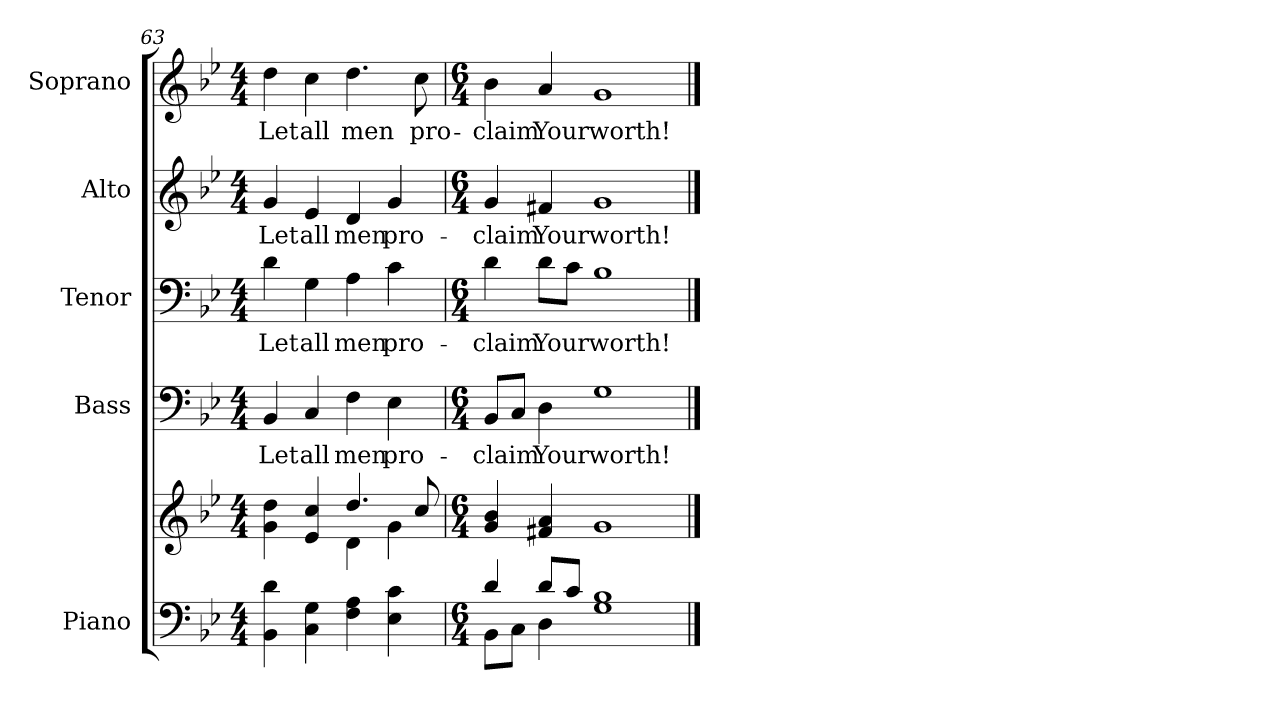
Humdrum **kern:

**kern	**kern	**kern	**text	**kern	**text	**kern	**text	**kern	**text
*part5	*part5	*part4	*part4	*part3	*part3	*part2	*part2	*part1	*part1
*staff6	*staff5	*staff4	*staff4	*staff3	*staff3	*staff2	*staff2	*staff1	*staff1
*I"Piano	*	*I"Bass	*	*I"Tenor	*	*I"Alto	*	*I"Soprano	*
*I'Pno.	*	*I'B.	*	*I'T.	*	*I'A.	*	*I'S.	*
*clefF4	*clefG2	*clefF4	*	*clefF4	*	*clefG2	*	*clefG2	*
*k[b-e-]	*k[b-e-]	*k[b-e-]	*	*k[b-e-]	*	*k[b-e-]	*	*k[b-e-]	*
*B-:	*B-:	*B-:	*	*B-:	*	*B-:	*	*B-:	*
*M4/4	*M4/4	*M4/4	*	*M4/4	*	*M4/4	*	*M4/4	*
=63	=63	=63	=63	=63	=63	=63	=63	=63	=63
*	*^	*	*	*	*	*	*	*	*
!	!	!	!	!LO:LY:b:color=#000000	!	!	!	!	!	!
!	!	!	!	!	!	!LO:LY:b:color=#000000	!	!	!	!
!	!	!	!	!	!	!	!	!LO:LY:b:color=#000000	!	!
!	!	!	!	!	!	!	!	!	!	!LO:LY:b:color=#000000
4BB-i\ 4di	4gi\ 4ddi	2ryy	4BB-i/	Let	4di\	Let	4gi/	Let	4ddi\	Let
!	!	!	!	!LO:LY:b:color=#000000	!	!	!	!	!	!
!	!	!	!	!	!	!LO:LY:b:color=#000000	!	!	!	!
!	!	!	!	!	!	!	!	!LO:LY:b:color=#000000	!	!
!	!	!	!	!	!	!	!	!	!	!LO:LY:b:color=#000000
4Ci\ 4Gi	4e-i/ 4cci	.	4Ci/	all	4Gi\	all	4e-i/	all	4cci\	all
!	!	!	!	!LO:LY:b:color=#000000	!	!	!	!	!	!
!	!	!	!	!	!	!LO:LY:b:color=#000000	!	!	!	!
!	!	!	!	!	!	!	!	!LO:LY:b:color=#000000	!	!
!	!	!	!	!	!	!	!	!	!	!LO:LY:b:color=#000000
4Fi\ 4Ai	4.ddi/	4di\	4Fi\	men	4Ai\	men	4di/	men	4.ddi\	men
!	!	!	!	!LO:LY:b:color=#000000	!	!	!	!	!	!
!	!	!	!	!	!	!LO:LY:b:color=#000000	!	!	!	!
!	!	!	!	!	!	!	!	!LO:LY:b:color=#000000	!	!
4E-i\ 4ci	.	4gi\	4E-i\	pro-	4ci\	pro-	4gi/	pro-	.	.
!	!	!	!	!	!	!	!	!	!	!LO:LY:b:color=#000000
.	8cci/	.	.	.	.	.	.	.	8cci\	pro-
*	*v	*v	*	*	*	*	*	*	*	*
=64	=64	=64	=64	=64	=64	=64	=64	=64	=64
*M6/4	*M6/4	*M6/4	*	*M6/4	*	*M6/4	*	*M6/4	*
*^	*	*	*	*	*	*	*	*	*
!	!	!	!	!LO:LY:b:color=#000000	!	!	!	!	!	!
!	!	!	!	!	!	!LO:LY:b:color=#000000	!	!	!	!
!	!	!	!	!	!	!	!	!LO:LY:b:color=#000000	!	!
!	!	!	!	!	!	!	!	!	!	!LO:LY:b:color=#000000
4di/	8BB-i\L	4gi/ 4b-i	8BB-i/L	-claim	4di\	-claim	4gi/	-claim	4b-i\	-claim
.	8Ci\J	.	8Ci/J	.	.	.	.	.	.	.
!	!	!	!	!LO:LY:b:color=#000000	!	!	!	!	!	!
!	!	!	!	!	!	!LO:LY:b:color=#000000	!	!	!	!
!	!	!	!	!	!	!	!	!LO:LY:b:color=#000000	!	!
!	!	!	!	!	!	!	!	!	!	!LO:LY:b:color=#000000
8di/L	4Di\	4f#Xi/ 4ai	4Di\	Your	8di\L	Your	4f#Xi/	Your	4ai/	Your
8ci/J	.	.	.	.	8ci\J	.	.	.	.	.
!	!	!	!	!LO:LY:b:color=#000000	!	!	!	!	!	!
!	!	!	!	!	!	!LO:LY:b:color=#000000	!	!	!	!
!	!	!	!	!	!	!	!	!LO:LY:b:color=#000000	!	!
!	!	!	!	!	!	!	!	!	!	!LO:LY:b:color=#000000
1Gi 1B-i	1ryy	1gi	1Gi	worth!	1B-i	worth!	1gi	worth!	1gi	worth!
*v	*v	*	*	*	*	*	*	*	*	*
==	==	==	==	==	==	==	==	==	==
*-	*-	*-	*-	*-	*-	*-	*-	*-	*-
